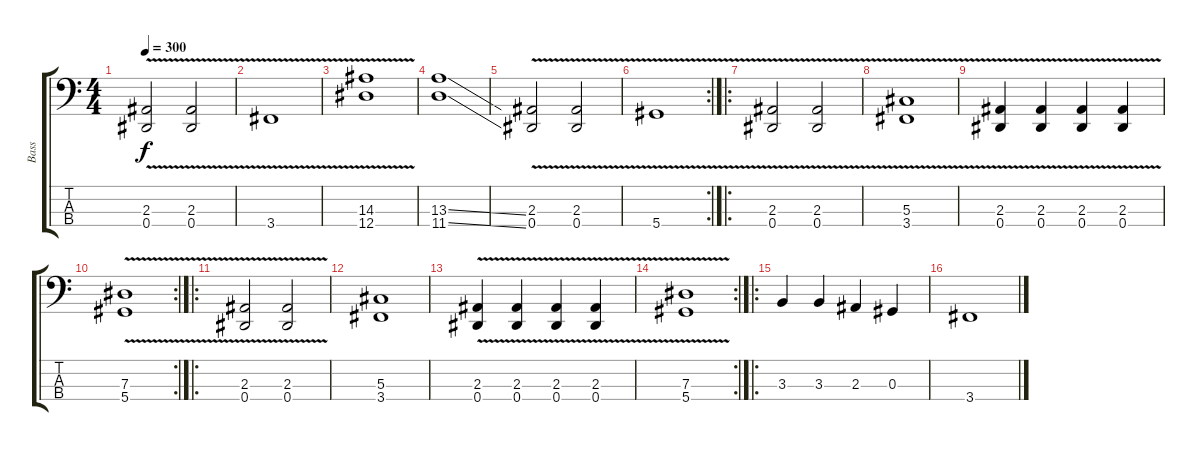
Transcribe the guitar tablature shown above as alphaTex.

\track ("Bass" "Bass") {instrument electricbasspick}
\staff {score tabs}
\tuning (Gb2 Db2 Ab1 Eb1) {hide}
\ts (4 4)
\tempo 300
\clef f4
\ks c
(2.3{v} 0.4{v}).2{dy f} (2.3{v} 0.4{v}).2 |
3.4{v}.1 |
(14.3{v} 12.4{v}).1 |
(13.3{ss} 11.4{ss}).1 |
(2.3{v} 0.4{v}).2 (2.3{v} 0.4{v}).2 |
\rc 2
5.4{v}.1 |
\ro
(2.3{v} 0.4{v}).2 (2.3{v} 0.4{v}).2 |
(5.3{v} 3.4{v}).1 |
(2.3{v} 0.4{v}).4 (2.3{v} 0.4{v}).4 (2.3{v} 0.4{v}).4 (2.3{v} 0.4{v}).4 |
\rc 2
(7.3{v} 5.4{v}).1 |
\ro
(2.3{v} 0.4{v}).2 (2.3{v} 0.4{v}).2 |
(5.3 3.4).1 |
(2.3{v} 0.4{v}).4 (2.3{v} 0.4{v}).4 (2.3{v} 0.4{v}).4 (2.3{v} 0.4{v}).4 |
\rc 2
(7.3{v} 5.4{v}).1 |
\ro
3.3.4 3.3.4 2.3.4 0.3.4 |
3.4.1
